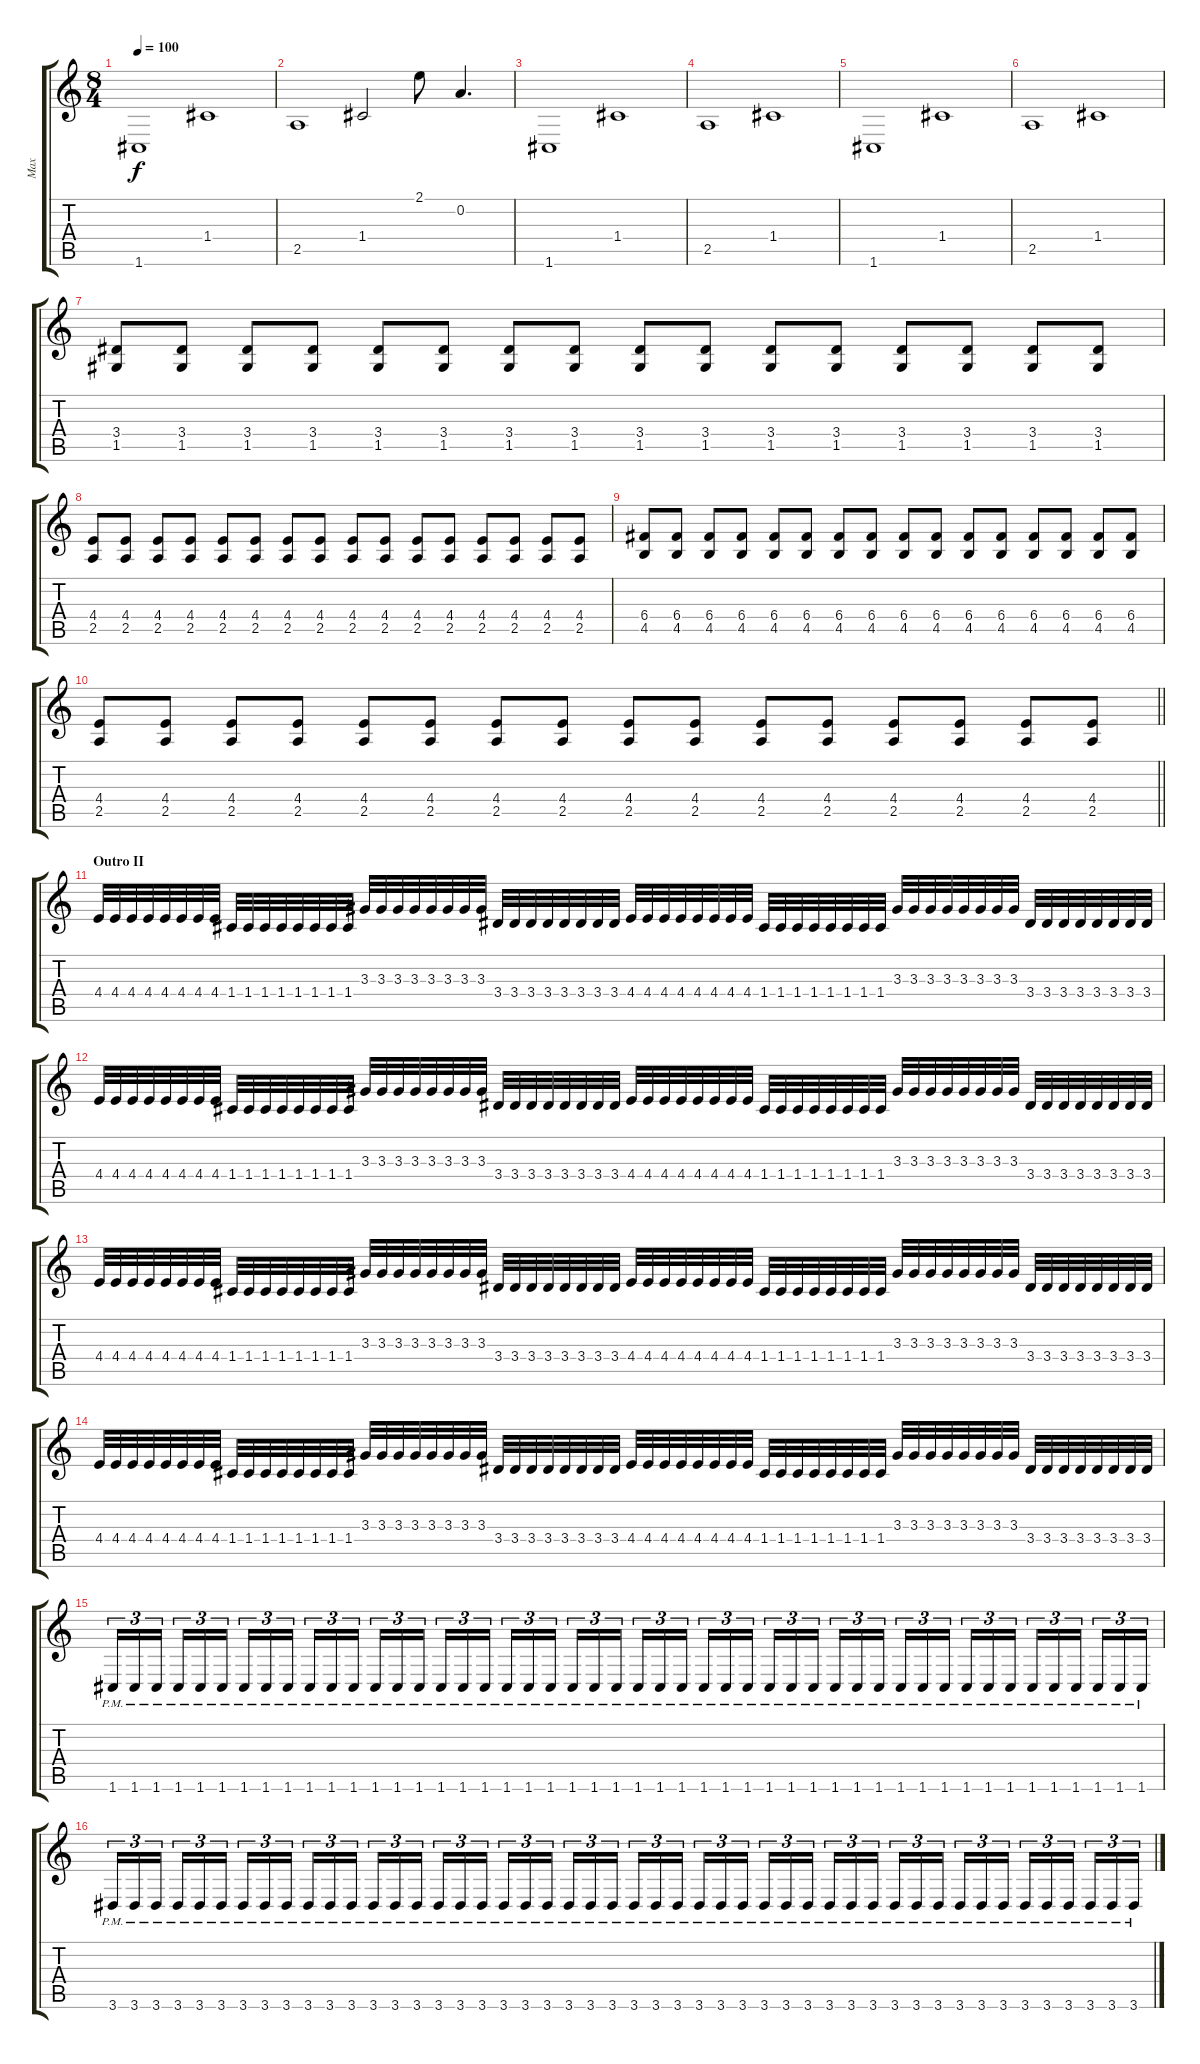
\track ("Max" "Max") {instrument distortionguitar}
\staff {score tabs}
\tuning (D4 A3 F3 C3 G2 C2) {hide}
\ts (8 4)
\tempo 100
\clef g2
\ks c
1.6.1{dy f} 1.4.1 |
2.5.1 1.4.2 2.1.8 0.2.4{d} |
1.6.1 1.4.1 |
2.5.1 1.4.1 |
1.6.1 1.4.1 |
2.5.1 1.4.1 |
(3.4 1.5).8 (3.4 1.5).8 (3.4 1.5).8 (3.4 1.5).8 (3.4 1.5).8 (3.4 1.5).8 (3.4 1.5).8 (3.4 1.5).8 (3.4 1.5).8 (3.4 1.5).8 (3.4 1.5).8 (3.4 1.5).8 (3.4 1.5).8 (3.4 1.5).8 (3.4 1.5).8 (3.4 1.5).8 |
(4.4 2.5).8 (4.4 2.5).8 (4.4 2.5).8 (4.4 2.5).8 (4.4 2.5).8 (4.4 2.5).8 (4.4 2.5).8 (4.4 2.5).8 (4.4 2.5).8 (4.4 2.5).8 (4.4 2.5).8 (4.4 2.5).8 (4.4 2.5).8 (4.4 2.5).8 (4.4 2.5).8 (4.4 2.5).8 |
(6.4 4.5).8 (6.4 4.5).8 (6.4 4.5).8 (6.4 4.5).8 (6.4 4.5).8 (6.4 4.5).8 (6.4 4.5).8 (6.4 4.5).8 (6.4 4.5).8 (6.4 4.5).8 (6.4 4.5).8 (6.4 4.5).8 (6.4 4.5).8 (6.4 4.5).8 (6.4 4.5).8 (6.4 4.5).8 |
\barLineRight lightlight
(4.4 2.5).8 (4.4 2.5).8 (4.4 2.5).8 (4.4 2.5).8 (4.4 2.5).8 (4.4 2.5).8 (4.4 2.5).8 (4.4 2.5).8 (4.4 2.5).8 (4.4 2.5).8 (4.4 2.5).8 (4.4 2.5).8 (4.4 2.5).8 (4.4 2.5).8 (4.4 2.5).8 (4.4 2.5).8 |
\section ("" "Outro II")
4.4.32 4.4.32 4.4.32 4.4.32 4.4.32 4.4.32 4.4.32 4.4.32 1.4.32 1.4.32 1.4.32 1.4.32 1.4.32 1.4.32 1.4.32 1.4.32 3.3.32 3.3.32 3.3.32 3.3.32 3.3.32 3.3.32 3.3.32 3.3.32 3.4.32 3.4.32 3.4.32 3.4.32 3.4.32 3.4.32 3.4.32 3.4.32 4.4.32 4.4.32 4.4.32 4.4.32 4.4.32 4.4.32 4.4.32 4.4.32 1.4.32 1.4.32 1.4.32 1.4.32 1.4.32 1.4.32 1.4.32 1.4.32 3.3.32 3.3.32 3.3.32 3.3.32 3.3.32 3.3.32 3.3.32 3.3.32 3.4.32 3.4.32 3.4.32 3.4.32 3.4.32 3.4.32 3.4.32 3.4.32 |
4.4.32 4.4.32 4.4.32 4.4.32 4.4.32 4.4.32 4.4.32 4.4.32 1.4.32 1.4.32 1.4.32 1.4.32 1.4.32 1.4.32 1.4.32 1.4.32 3.3.32 3.3.32 3.3.32 3.3.32 3.3.32 3.3.32 3.3.32 3.3.32 3.4.32 3.4.32 3.4.32 3.4.32 3.4.32 3.4.32 3.4.32 3.4.32 4.4.32 4.4.32 4.4.32 4.4.32 4.4.32 4.4.32 4.4.32 4.4.32 1.4.32 1.4.32 1.4.32 1.4.32 1.4.32 1.4.32 1.4.32 1.4.32 3.3.32 3.3.32 3.3.32 3.3.32 3.3.32 3.3.32 3.3.32 3.3.32 3.4.32 3.4.32 3.4.32 3.4.32 3.4.32 3.4.32 3.4.32 3.4.32 |
4.4.32 4.4.32 4.4.32 4.4.32 4.4.32 4.4.32 4.4.32 4.4.32 1.4.32 1.4.32 1.4.32 1.4.32 1.4.32 1.4.32 1.4.32 1.4.32 3.3.32 3.3.32 3.3.32 3.3.32 3.3.32 3.3.32 3.3.32 3.3.32 3.4.32 3.4.32 3.4.32 3.4.32 3.4.32 3.4.32 3.4.32 3.4.32 4.4.32 4.4.32 4.4.32 4.4.32 4.4.32 4.4.32 4.4.32 4.4.32 1.4.32 1.4.32 1.4.32 1.4.32 1.4.32 1.4.32 1.4.32 1.4.32 3.3.32 3.3.32 3.3.32 3.3.32 3.3.32 3.3.32 3.3.32 3.3.32 3.4.32 3.4.32 3.4.32 3.4.32 3.4.32 3.4.32 3.4.32 3.4.32 |
4.4.32 4.4.32 4.4.32 4.4.32 4.4.32 4.4.32 4.4.32 4.4.32 1.4.32 1.4.32 1.4.32 1.4.32 1.4.32 1.4.32 1.4.32 1.4.32 3.3.32 3.3.32 3.3.32 3.3.32 3.3.32 3.3.32 3.3.32 3.3.32 3.4.32 3.4.32 3.4.32 3.4.32 3.4.32 3.4.32 3.4.32 3.4.32 4.4.32 4.4.32 4.4.32 4.4.32 4.4.32 4.4.32 4.4.32 4.4.32 1.4.32 1.4.32 1.4.32 1.4.32 1.4.32 1.4.32 1.4.32 1.4.32 3.3.32 3.3.32 3.3.32 3.3.32 3.3.32 3.3.32 3.3.32 3.3.32 3.4.32 3.4.32 3.4.32 3.4.32 3.4.32 3.4.32 3.4.32 3.4.32 |
1.6{pm}.16{tu (3 2)} 1.6{pm}.16{tu (3 2)} 1.6{pm}.16{tu (3 2)} 1.6{pm}.16{tu (3 2)} 1.6{pm}.16{tu (3 2)} 1.6{pm}.16{tu (3 2)} 1.6{pm}.16{tu (3 2)} 1.6{pm}.16{tu (3 2)} 1.6{pm}.16{tu (3 2)} 1.6{pm}.16{tu (3 2)} 1.6{pm}.16{tu (3 2)} 1.6{pm}.16{tu (3 2)} 1.6{pm}.16{tu (3 2)} 1.6{pm}.16{tu (3 2)} 1.6{pm}.16{tu (3 2)} 1.6{pm}.16{tu (3 2)} 1.6{pm}.16{tu (3 2)} 1.6{pm}.16{tu (3 2)} 1.6{pm}.16{tu (3 2)} 1.6{pm}.16{tu (3 2)} 1.6{pm}.16{tu (3 2)} 1.6{pm}.16{tu (3 2)} 1.6{pm}.16{tu (3 2)} 1.6{pm}.16{tu (3 2)} 1.6{pm}.16{tu (3 2)} 1.6{pm}.16{tu (3 2)} 1.6{pm}.16{tu (3 2)} 1.6{pm}.16{tu (3 2)} 1.6{pm}.16{tu (3 2)} 1.6{pm}.16{tu (3 2)} 1.6{pm}.16{tu (3 2)} 1.6{pm}.16{tu (3 2)} 1.6{pm}.16{tu (3 2)} 1.6{pm}.16{tu (3 2)} 1.6{pm}.16{tu (3 2)} 1.6{pm}.16{tu (3 2)} 1.6{pm}.16{tu (3 2)} 1.6{pm}.16{tu (3 2)} 1.6{pm}.16{tu (3 2)} 1.6{pm}.16{tu (3 2)} 1.6{pm}.16{tu (3 2)} 1.6{pm}.16{tu (3 2)} 1.6{pm}.16{tu (3 2)} 1.6{pm}.16{tu (3 2)} 1.6{pm}.16{tu (3 2)} 1.6{pm}.16{tu (3 2)} 1.6{pm}.16{tu (3 2)} 1.6{pm}.16{tu (3 2)} |
3.6{pm}.16{tu (3 2)} 3.6{pm}.16{tu (3 2)} 3.6{pm}.16{tu (3 2)} 3.6{pm}.16{tu (3 2)} 3.6{pm}.16{tu (3 2)} 3.6{pm}.16{tu (3 2)} 3.6{pm}.16{tu (3 2)} 3.6{pm}.16{tu (3 2)} 3.6{pm}.16{tu (3 2)} 3.6{pm}.16{tu (3 2)} 3.6{pm}.16{tu (3 2)} 3.6{pm}.16{tu (3 2)} 3.6{pm}.16{tu (3 2)} 3.6{pm}.16{tu (3 2)} 3.6{pm}.16{tu (3 2)} 3.6{pm}.16{tu (3 2)} 3.6{pm}.16{tu (3 2)} 3.6{pm}.16{tu (3 2)} 3.6{pm}.16{tu (3 2)} 3.6{pm}.16{tu (3 2)} 3.6{pm}.16{tu (3 2)} 3.6{pm}.16{tu (3 2)} 3.6{pm}.16{tu (3 2)} 3.6{pm}.16{tu (3 2)} 3.6{pm}.16{tu (3 2)} 3.6{pm}.16{tu (3 2)} 3.6{pm}.16{tu (3 2)} 3.6{pm}.16{tu (3 2)} 3.6{pm}.16{tu (3 2)} 3.6{pm}.16{tu (3 2)} 3.6{pm}.16{tu (3 2)} 3.6{pm}.16{tu (3 2)} 3.6{pm}.16{tu (3 2)} 3.6{pm}.16{tu (3 2)} 3.6{pm}.16{tu (3 2)} 3.6{pm}.16{tu (3 2)} 3.6{pm}.16{tu (3 2)} 3.6{pm}.16{tu (3 2)} 3.6{pm}.16{tu (3 2)} 3.6{pm}.16{tu (3 2)} 3.6{pm}.16{tu (3 2)} 3.6{pm}.16{tu (3 2)} 3.6{pm}.16{tu (3 2)} 3.6{pm}.16{tu (3 2)} 3.6{pm}.16{tu (3 2)} 3.6{pm}.16{tu (3 2)} 3.6{pm}.16{tu (3 2)} 3.6{pm}.16{tu (3 2)}
